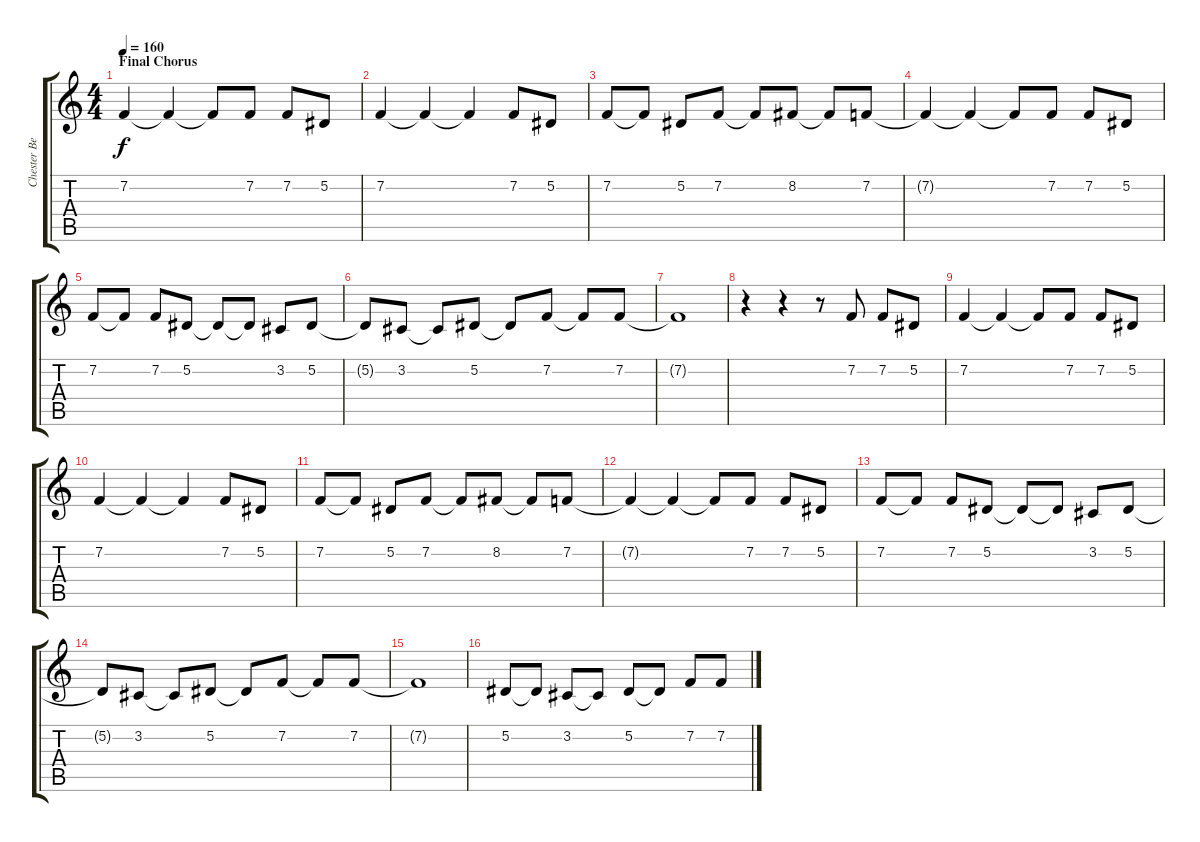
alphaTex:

\track ("Chester Bennington (Vocals)" "Chester Be") {instrument lead1square}
\staff {score tabs}
\tuning (Eb4 Bb3 Gb3 Db3 Ab2 Eb2) {hide}
\ts (4 4)
\section ("" "Final Chorus")
\tempo 160
\clef g2
\ks c
7.2{t}.4{dy f} 7.2{t}.4 7.2{t}.8 7.2.8 7.2.8 5.2.8 |
7.2.4 7.2{t}.4 7.2{t}.4 7.2.8 5.2.8 |
7.2.8 7.2{t}.8 5.2.8 7.2.8 7.2{t}.8 8.2.8 8.2{t}.8 7.2.8 |
7.2{t}.4 7.2{t}.4 7.2{t}.8 7.2.8 7.2.8 5.2.8 |
7.2.8 7.2{t}.8 7.2.8 5.2.8 5.2{t}.8 5.2{t}.8 3.2.8 5.2.8 |
5.2{t}.8 3.2.8 3.2{t}.8 5.2.8 5.2{t}.8 7.2.8 7.2{t}.8 7.2.8 |
7.2{t}.1 |
r.4 r.4 r.8 7.2.8 7.2.8 5.2.8 |
7.2.4 7.2{t}.4 7.2{t}.8 7.2.8 7.2.8 5.2.8 |
7.2.4 7.2{t}.4 7.2{t}.4 7.2.8 5.2.8 |
7.2.8 7.2{t}.8 5.2.8 7.2.8 7.2{t}.8 8.2.8 8.2{t}.8 7.2.8 |
7.2{t}.4 7.2{t}.4 7.2{t}.8 7.2.8 7.2.8 5.2.8 |
7.2.8 7.2{t}.8 7.2.8 5.2.8 5.2{t}.8 5.2{t}.8 3.2.8 5.2.8 |
5.2{t}.8 3.2.8 3.2{t}.8 5.2.8 5.2{t}.8 7.2.8 7.2{t}.8 7.2.8 |
7.2{t}.1 |
5.2.8 5.2{t}.8 3.2.8 3.2{t}.8 5.2.8 5.2{t}.8 7.2.8 7.2.8
